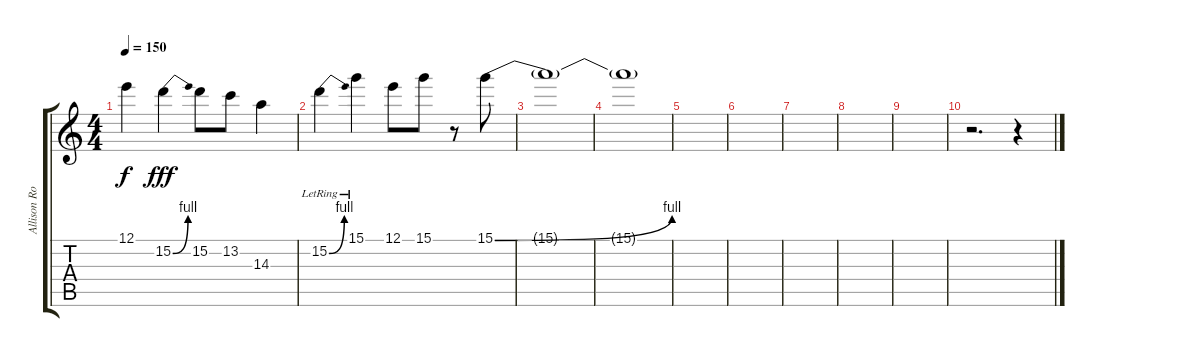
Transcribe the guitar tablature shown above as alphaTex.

\track ("Allison Robertson (Lead)" "Allison Ro") {instrument distortionguitar}
\staff {score tabs}
\tuning (E4 B3 G3 D3 A2 E2) {hide}
\ts (4 4)
\tempo 150
\clef g2
\ks c
12.1{t}.4{dy f} 15.2{be (bend 0 0 60 4)}.4{dy fff} 15.2.8 13.2.8 14.3.4 |
15.2{be (bend 0 0 60 4) lr}.4 15.1{lr}.4 12.1.8 15.1.8 r.8 15.1{be (bend 0 0 60 4)}.8 |
15.1{t}.1 |
15.1{t}.1 |
|
|
|
|
|
r.2{d} r.4
